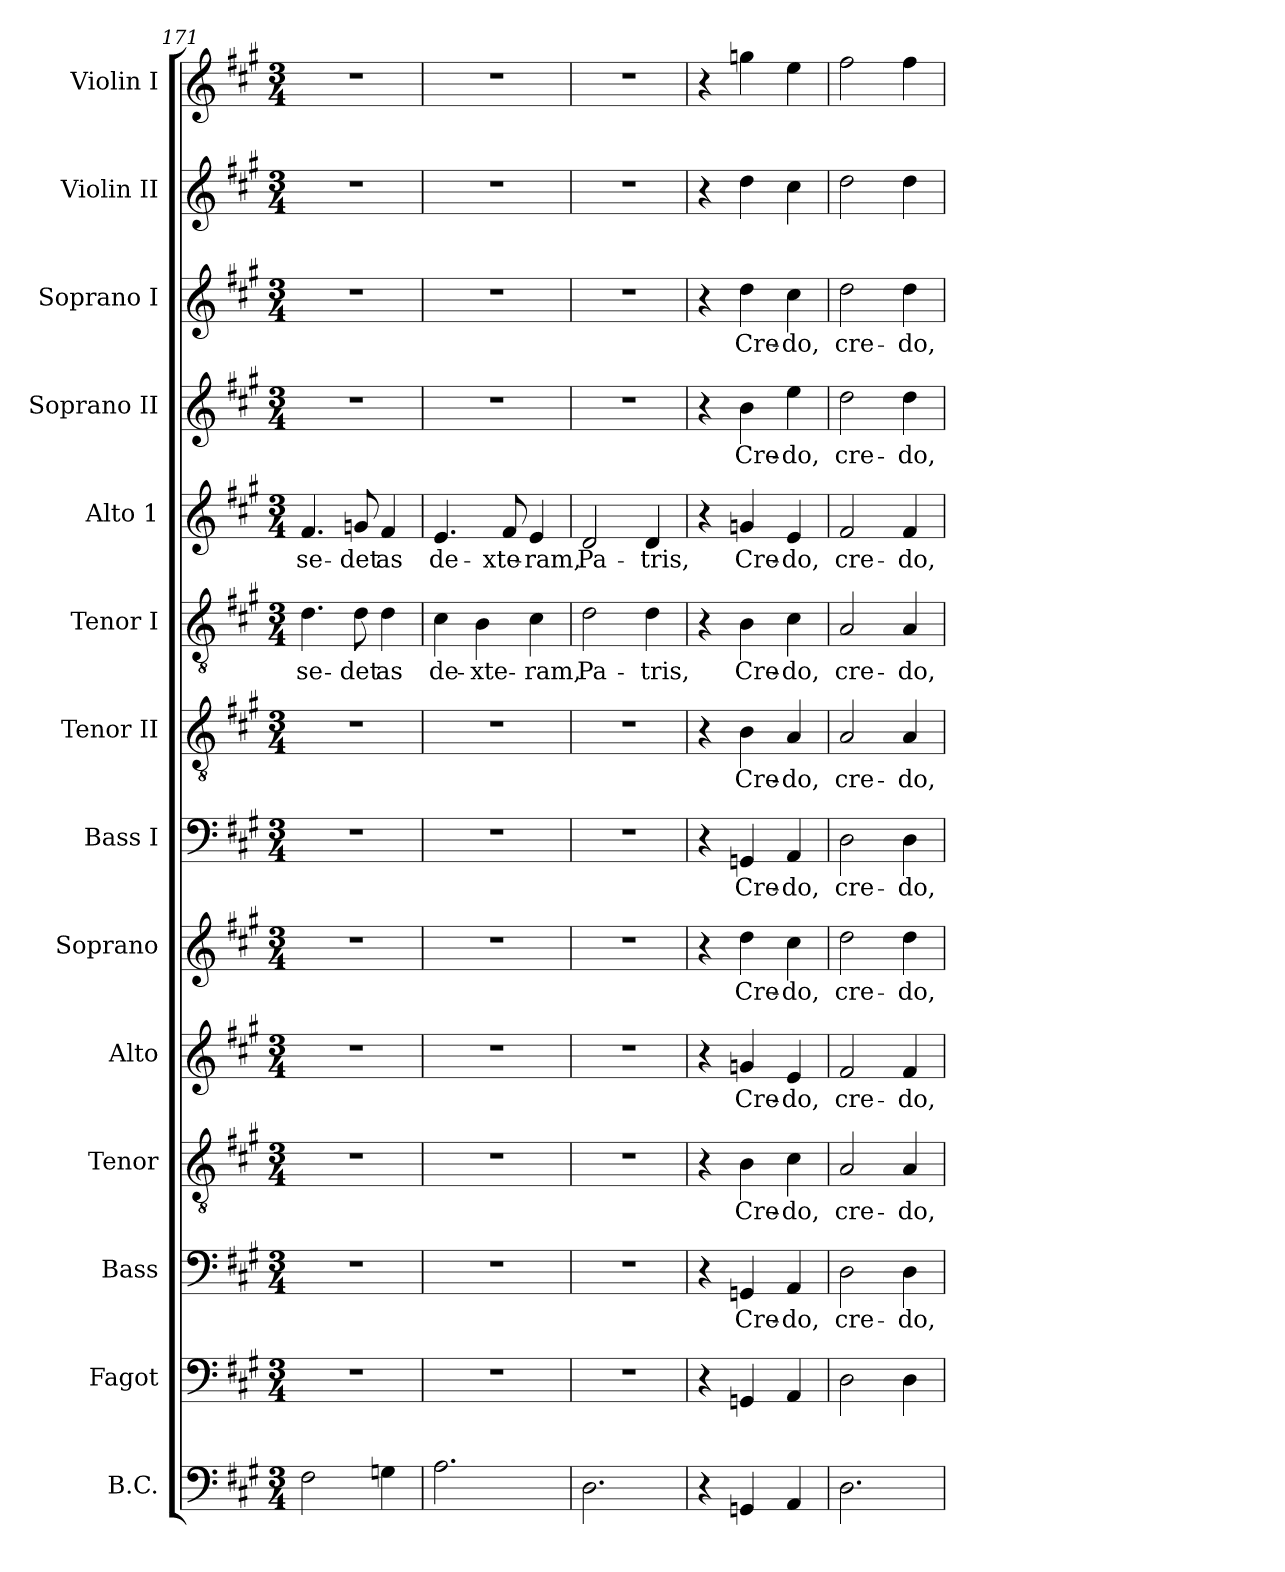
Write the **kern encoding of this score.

**kern	**kern	**kern	**text	**kern	**text	**kern	**text	**kern	**text	**kern	**text	**kern	**text	**kern	**text	**kern	**text	**kern	**text	**kern	**text	**kern	**kern
*part14	*part13	*part12	*part12	*part11	*part11	*part10	*part10	*part9	*part9	*part8	*part8	*part7	*part7	*part6	*part6	*part5	*part5	*part4	*part4	*part3	*part3	*part2	*part1
*staff14	*staff13	*staff12	*staff12	*staff11	*staff11	*staff10	*staff10	*staff9	*staff9	*staff8	*staff8	*staff7	*staff7	*staff6	*staff6	*staff5	*staff5	*staff4	*staff4	*staff3	*staff3	*staff2	*staff1
*I"B.C.	*I"Fagot	*I"Bass	*	*I"Tenor	*	*I"Alto	*	*I"Soprano	*	*I"Bass I	*	*I"Tenor II	*	*I"Tenor I	*	*I"Alto 1	*	*I"Soprano II	*	*I"Soprano I	*	*I"Violin II	*I"Violin I
*I'B.C.	*I'Fg	*	*	*I'T-R	*	*	*	*I'S-R	*	*I'B1	*	*I'T2	*	*I'T1	*	*I'A1	*	*I'S2	*	*I'S1	*	*I'Vln. II	*I'Vln. I
*clefF4	*clefF4	*clefF4	*	*clefGv2	*	*clefG2	*	*clefG2	*	*clefF4	*	*clefGv2	*	*clefGv2	*	*clefG2	*	*clefG2	*	*clefG2	*	*clefG2	*clefG2
*k[f#c#g#]	*k[f#c#g#]	*k[f#c#g#]	*	*k[f#c#g#]	*	*k[f#c#g#]	*	*k[f#c#g#]	*	*k[f#c#g#]	*	*k[f#c#g#]	*	*k[f#c#g#]	*	*k[f#c#g#]	*	*k[f#c#g#]	*	*k[f#c#g#]	*	*k[f#c#g#]	*k[f#c#g#]
*A:	*A:	*A:	*	*A:	*	*A:	*	*A:	*	*A:	*	*A:	*	*A:	*	*A:	*	*A:	*	*A:	*	*A:	*A:
*M3/4	*M3/4	*M3/4	*	*M3/4	*	*M3/4	*	*M3/4	*	*M3/4	*	*M3/4	*	*M3/4	*	*M3/4	*	*M3/4	*	*M3/4	*	*M3/4	*M3/4
=171	=171	=171	=171	=171	=171	=171	=171	=171	=171	=171	=171	=171	=171	=171	=171	=171	=171	=171	=171	=171	=171	=171	=171
!	!	!	!	!	!	!	!	!	!	!	!	!	!	!	!LO:LY:b	!	!LO:LY:b	!	!	!	!	!	!
2F#\	2.r	2.r	.	2.r	.	2.r	.	2.r	.	2.r	.	2.r	.	4.d\	se-	4.f#/	se-	2.r	.	2.r	.	2.r	2.r
!	!	!	!	!	!	!	!	!	!	!	!	!	!	!	!LO:LY:b	!	!LO:LY:b	!	!	!	!	!	!
.	.	.	.	.	.	.	.	.	.	.	.	.	.	8d\	-det	8gn/	-det	.	.	.	.	.	.
!	!	!	!	!	!	!	!	!	!	!	!	!	!	!	!LO:LY:b	!	!LO:LY:b	!	!	!	!	!	!
4Gn\	.	.	.	.	.	.	.	.	.	.	.	.	.	4d\	as	4f#/	as	.	.	.	.	.	.
=172	=172	=172	=172	=172	=172	=172	=172	=172	=172	=172	=172	=172	=172	=172	=172	=172	=172	=172	=172	=172	=172	=172	=172
!	!	!	!	!	!	!	!	!	!	!	!	!	!	!	!LO:LY:b	!	!LO:LY:b	!	!	!	!	!	!
2.A\	2.r	2.r	.	2.r	.	2.r	.	2.r	.	2.r	.	2.r	.	4c#\	de-	4.e/	de-	2.r	.	2.r	.	2.r	2.r
!	!	!	!	!	!	!	!	!	!	!	!	!	!	!	!LO:LY:b	!	!	!	!	!	!	!	!
.	.	.	.	.	.	.	.	.	.	.	.	.	.	4B\	-xte-	.	.	.	.	.	.	.	.
!	!	!	!	!	!	!	!	!	!	!	!	!	!	!	!	!	!LO:LY:b	!	!	!	!	!	!
.	.	.	.	.	.	.	.	.	.	.	.	.	.	.	.	8f#/	-xte-	.	.	.	.	.	.
!	!	!	!	!	!	!	!	!	!	!	!	!	!	!	!LO:LY:b	!	!LO:LY:b	!	!	!	!	!	!
.	.	.	.	.	.	.	.	.	.	.	.	.	.	4c#\	-ram,	4e/	-ram,	.	.	.	.	.	.
=173	=173	=173	=173	=173	=173	=173	=173	=173	=173	=173	=173	=173	=173	=173	=173	=173	=173	=173	=173	=173	=173	=173	=173
!	!	!	!	!	!	!	!	!	!	!	!	!	!	!	!LO:LY:b	!	!LO:LY:b	!	!	!	!	!	!
2.D\	2.r	2.r	.	2.r	.	2.r	.	2.r	.	2.r	.	2.r	.	2d\	Pa-	2d/	Pa-	2.r	.	2.r	.	2.r	2.r
!	!	!	!	!	!	!	!	!	!	!	!	!	!	!	!LO:LY:b	!	!LO:LY:b	!	!	!	!	!	!
.	.	.	.	.	.	.	.	.	.	.	.	.	.	4d\	-tris,	4d/	-tris,	.	.	.	.	.	.
=174	=174	=174	=174	=174	=174	=174	=174	=174	=174	=174	=174	=174	=174	=174	=174	=174	=174	=174	=174	=174	=174	=174	=174
4r	4r	4r	.	4r	.	4r	.	4r	.	4r	.	4r	.	4r	.	4r	.	4r	.	4r	.	4r	4r
!	!	!	!LO:LY:b	!	!LO:LY:b	!	!LO:LY:b	!	!LO:LY:b	!	!LO:LY:b	!	!LO:LY:b	!	!LO:LY:b	!	!LO:LY:b	!	!LO:LY:b	!	!LO:LY:b	!	!
4GGn/	4GGn/	4GGn/	Cre-	4B\	Cre-	4gn/	Cre-	4dd\	Cre-	4GGn/	Cre-	4B\	Cre-	4B\	Cre-	4gn/	Cre-	4b\	Cre-	4dd\	Cre-	4dd\	4ggn\
!	!	!	!LO:LY:b	!	!LO:LY:b	!	!LO:LY:b	!	!LO:LY:b	!	!LO:LY:b	!	!LO:LY:b	!	!LO:LY:b	!	!LO:LY:b	!	!LO:LY:b	!	!LO:LY:b	!	!
4AA/	4AA/	4AA/	-do,	4c#\	-do,	4e/	-do,	4cc#\	-do,	4AA/	-do,	4A/	-do,	4c#\	-do,	4e/	-do,	4ee\	-do,	4cc#\	-do,	4cc#\	4ee\
=175	=175	=175	=175	=175	=175	=175	=175	=175	=175	=175	=175	=175	=175	=175	=175	=175	=175	=175	=175	=175	=175	=175	=175
!	!	!	!LO:LY:b	!	!LO:LY:b	!	!LO:LY:b	!	!LO:LY:b	!	!LO:LY:b	!	!LO:LY:b	!	!LO:LY:b	!	!LO:LY:b	!	!LO:LY:b	!	!LO:LY:b	!	!
2.D\	2D\	2D\	cre-	2A/	cre-	2f#/	cre-	2dd\	cre-	2D\	cre-	2A/	cre-	2A/	cre-	2f#/	cre-	2dd\	cre-	2dd\	cre-	2dd\	2ff#\
!	!	!	!LO:LY:b	!	!LO:LY:b	!	!LO:LY:b	!	!LO:LY:b	!	!LO:LY:b	!	!LO:LY:b	!	!LO:LY:b	!	!LO:LY:b	!	!LO:LY:b	!	!LO:LY:b	!	!
.	4D\	4D\	-do,	4A/	-do,	4f#/	-do,	4dd\	-do,	4D\	-do,	4A/	-do,	4A/	-do,	4f#/	-do,	4dd\	-do,	4dd\	-do,	4dd\	4ff#\
=	=	=	=	=	=	=	=	=	=	=	=	=	=	=	=	=	=	=	=	=	=	=	=
*-	*-	*-	*-	*-	*-	*-	*-	*-	*-	*-	*-	*-	*-	*-	*-	*-	*-	*-	*-	*-	*-	*-	*-
